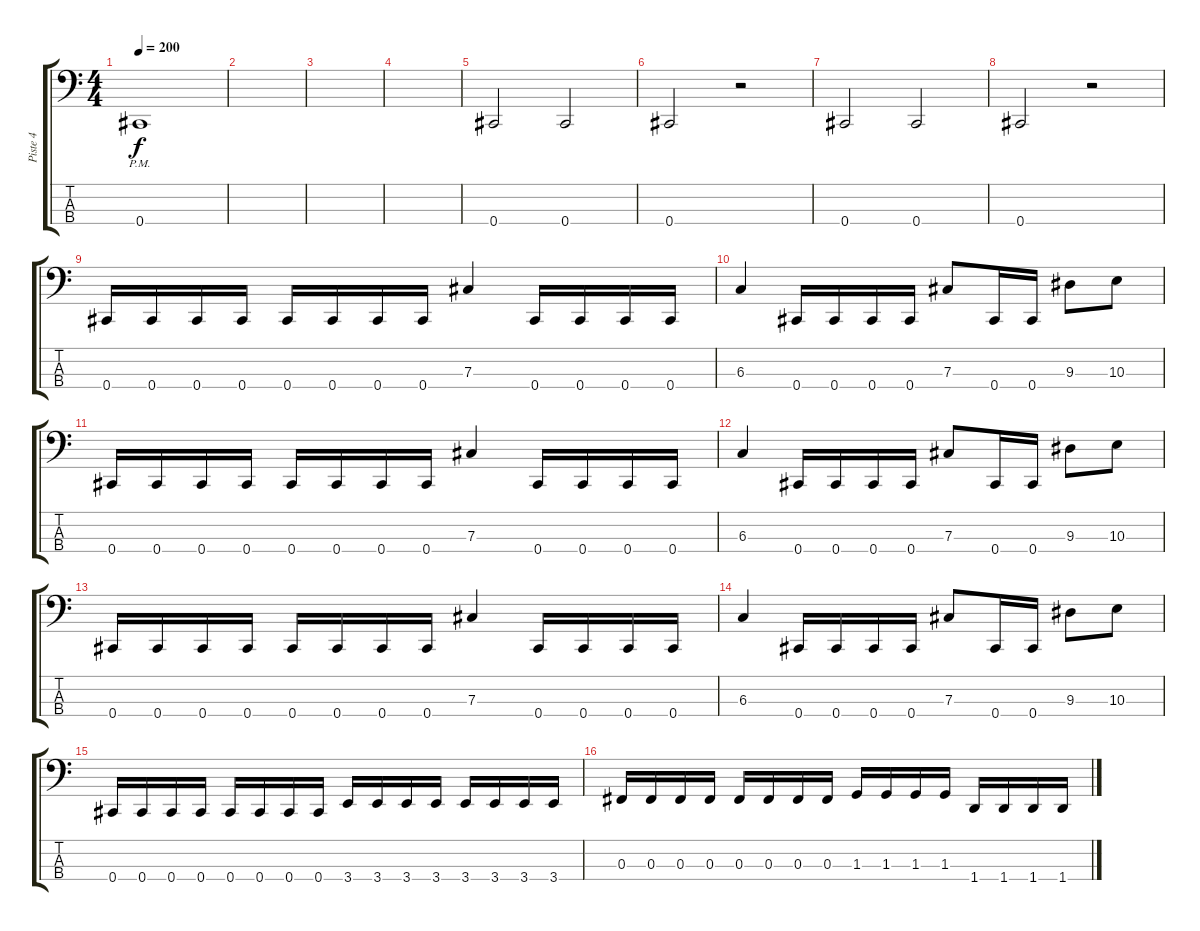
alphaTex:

\track ("Piste 4" "Piste 4") {instrument electricbassfinger}
\staff {score tabs}
\tuning (E2 B1 Gb1 Db1) {hide}
\ts (4 4)
\tempo 200
\clef f4
\ks c
0.4{pm}.1{dy f} |
|
|
|
0.4.2 0.4.2 |
0.4.2 r.2 |
0.4.2 0.4.2 |
0.4.2 r.2 |
0.4.16 0.4.16 0.4.16 0.4.16 0.4.16 0.4.16 0.4.16 0.4.16 7.3.4 0.4.16 0.4.16 0.4.16 0.4.16 |
6.3.4 0.4.16 0.4.16 0.4.16 0.4.16 7.3.8 0.4.16 0.4.16 9.3.8 10.3.8 |
0.4.16 0.4.16 0.4.16 0.4.16 0.4.16 0.4.16 0.4.16 0.4.16 7.3.4 0.4.16 0.4.16 0.4.16 0.4.16 |
6.3.4 0.4.16 0.4.16 0.4.16 0.4.16 7.3.8 0.4.16 0.4.16 9.3.8 10.3.8 |
0.4.16 0.4.16 0.4.16 0.4.16 0.4.16 0.4.16 0.4.16 0.4.16 7.3.4 0.4.16 0.4.16 0.4.16 0.4.16 |
6.3.4 0.4.16 0.4.16 0.4.16 0.4.16 7.3.8 0.4.16 0.4.16 9.3.8 10.3.8 |
0.4.16 0.4.16 0.4.16 0.4.16 0.4.16 0.4.16 0.4.16 0.4.16 3.4.16 3.4.16 3.4.16 3.4.16 3.4.16 3.4.16 3.4.16 3.4.16 |
0.3.16 0.3.16 0.3.16 0.3.16 0.3.16 0.3.16 0.3.16 0.3.16 1.3.16 1.3.16 1.3.16 1.3.16 1.4.16 1.4.16 1.4.16 1.4.16
